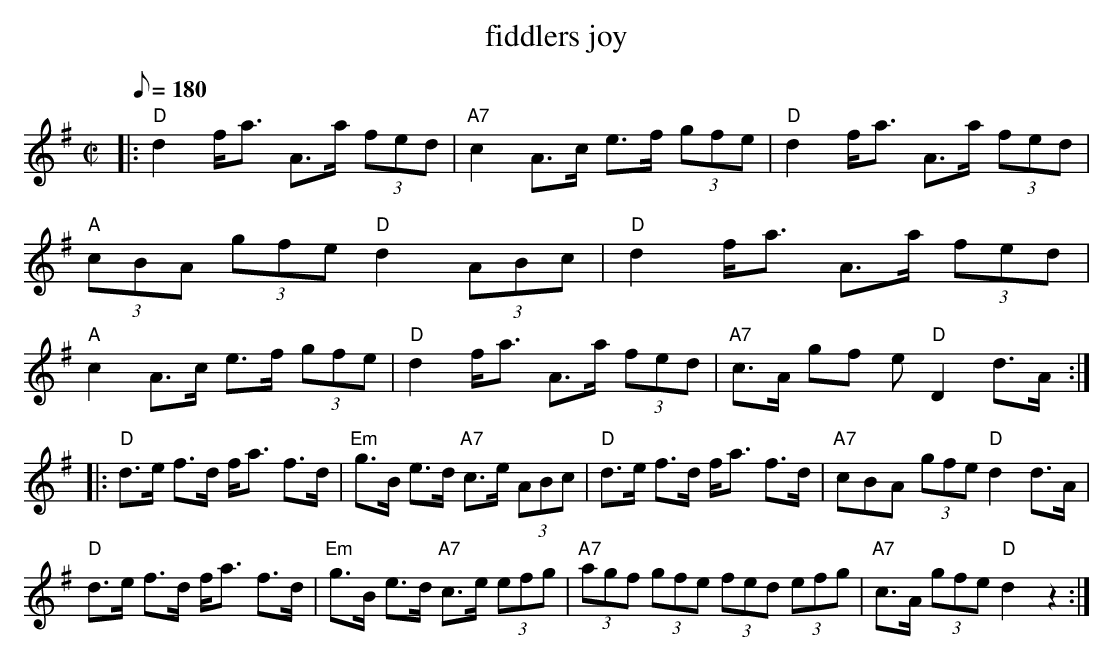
X:1
T:fiddlers joy
M:C|
L:1/8
Q:180
K:G
|:"D"d2 f<a A>a (3fed|"A7"c2 A>c e>f (3gfe|"D"d2 f<a A>a (3fed|"A"(3cBAÿ
(3gfe "D"d2 (3ABc|
"D"d2 f<a A>a (3fed|"A"c2 A>c e>f (3gfe|"D"d2 f<a A>a (3fed|"A7"c>A (3gf
e "D"D2d>A:|!
|:"D"d>e f>d f<a f>d|"Em"g>B e>d "A7"c>e (3ABc|"D"d>e f>d f<a f>d|"A7"(3
cBA (3gfe "D"d2d>A|!
"D"d>e f>d f<a f>d|"Em"g>B e>d "A7"c>e (3efg|"A7"(3agf (3gfe (3fed (3efg
|"A7"c>A (3gfe "D"d2 z2:|!
